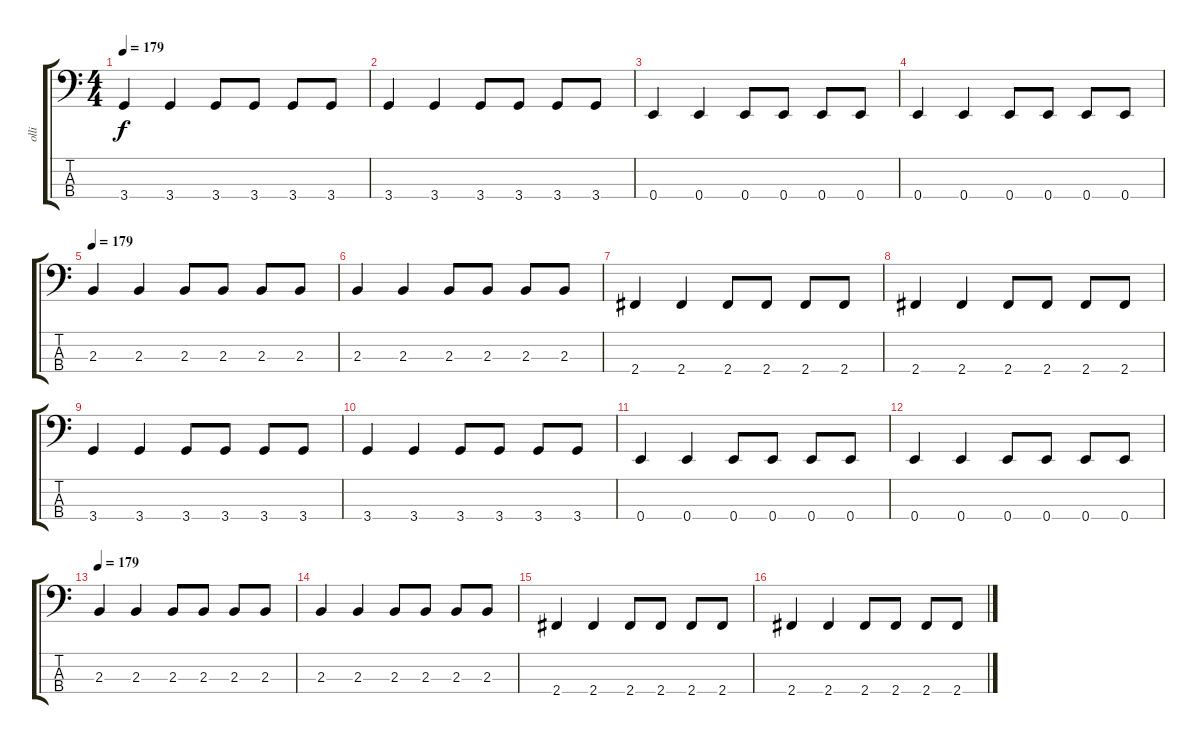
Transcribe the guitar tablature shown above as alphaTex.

\track ("olli" "olli") {instrument electricbassfinger}
\staff {score tabs}
\tuning (G2 D2 A1 E1) {hide}
\ts (4 4)
\tempo 179
\clef f4
\ks c
3.4.4{dy f} 3.4.4 3.4.8 3.4.8 3.4.8 3.4.8 |
3.4.4 3.4.4 3.4.8 3.4.8 3.4.8 3.4.8 |
0.4.4 0.4.4 0.4.8 0.4.8 0.4.8 0.4.8 |
0.4.4 0.4.4 0.4.8 0.4.8 0.4.8 0.4.8 |
\tempo 179
2.3.4 2.3.4 2.3.8 2.3.8 2.3.8 2.3.8 |
2.3.4 2.3.4 2.3.8 2.3.8 2.3.8 2.3.8 |
2.4.4 2.4.4 2.4.8 2.4.8 2.4.8 2.4.8 |
2.4.4 2.4.4 2.4.8 2.4.8 2.4.8 2.4.8 |
3.4.4 3.4.4 3.4.8 3.4.8 3.4.8 3.4.8 |
3.4.4 3.4.4 3.4.8 3.4.8 3.4.8 3.4.8 |
0.4.4 0.4.4 0.4.8 0.4.8 0.4.8 0.4.8 |
0.4.4 0.4.4 0.4.8 0.4.8 0.4.8 0.4.8 |
\tempo 179
2.3.4 2.3.4 2.3.8 2.3.8 2.3.8 2.3.8 |
2.3.4 2.3.4 2.3.8 2.3.8 2.3.8 2.3.8 |
2.4.4 2.4.4 2.4.8 2.4.8 2.4.8 2.4.8 |
2.4.4 2.4.4 2.4.8 2.4.8 2.4.8 2.4.8
